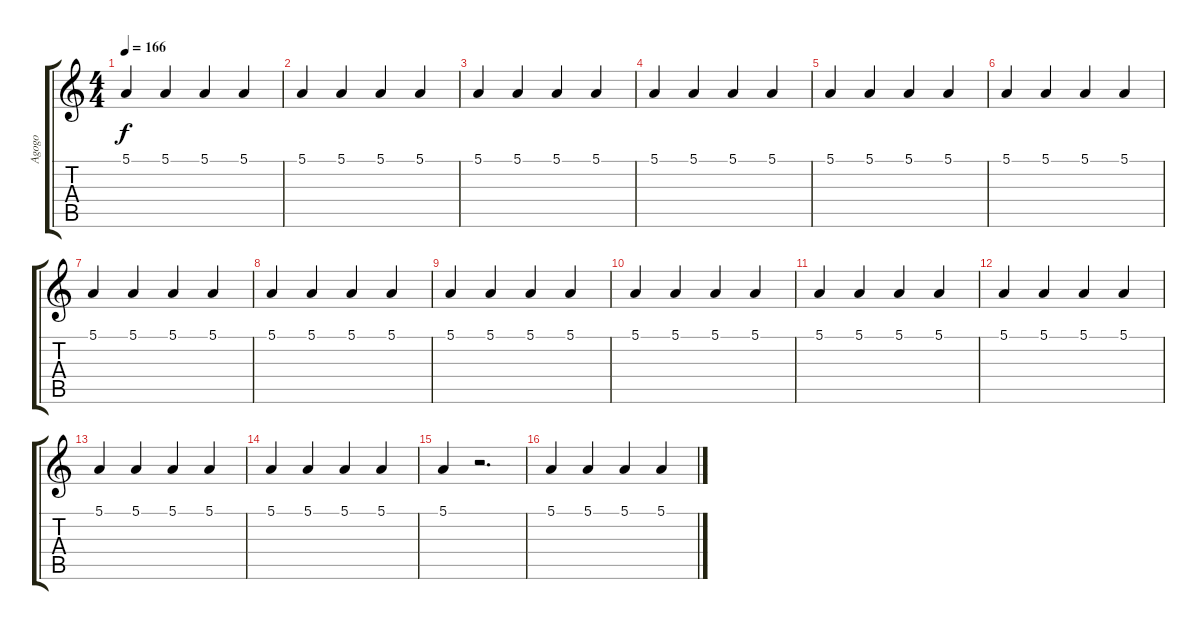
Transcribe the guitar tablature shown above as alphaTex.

\track ("Agogo" "Agogo") {instrument agogo}
\staff {score tabs}
\tuning (E4 B3 G3 D3 A2 E2) {hide}
\ts (4 4)
\tempo 166
\clef g2
\ks c
5.1.4{dy f} 5.1.4 5.1.4 5.1.4 |
5.1.4 5.1.4 5.1.4 5.1.4 |
5.1.4 5.1.4 5.1.4 5.1.4 |
5.1.4 5.1.4 5.1.4 5.1.4 |
5.1.4 5.1.4 5.1.4 5.1.4 |
5.1.4 5.1.4 5.1.4 5.1.4 |
5.1.4 5.1.4 5.1.4 5.1.4 |
5.1.4 5.1.4 5.1.4 5.1.4 |
5.1.4 5.1.4 5.1.4 5.1.4 |
5.1.4 5.1.4 5.1.4 5.1.4 |
5.1.4 5.1.4 5.1.4 5.1.4 |
5.1.4 5.1.4 5.1.4 5.1.4 |
5.1.4 5.1.4 5.1.4 5.1.4 |
5.1.4 5.1.4 5.1.4 5.1.4 |
5.1.4 r.2{d} |
5.1.4 5.1.4 5.1.4 5.1.4
